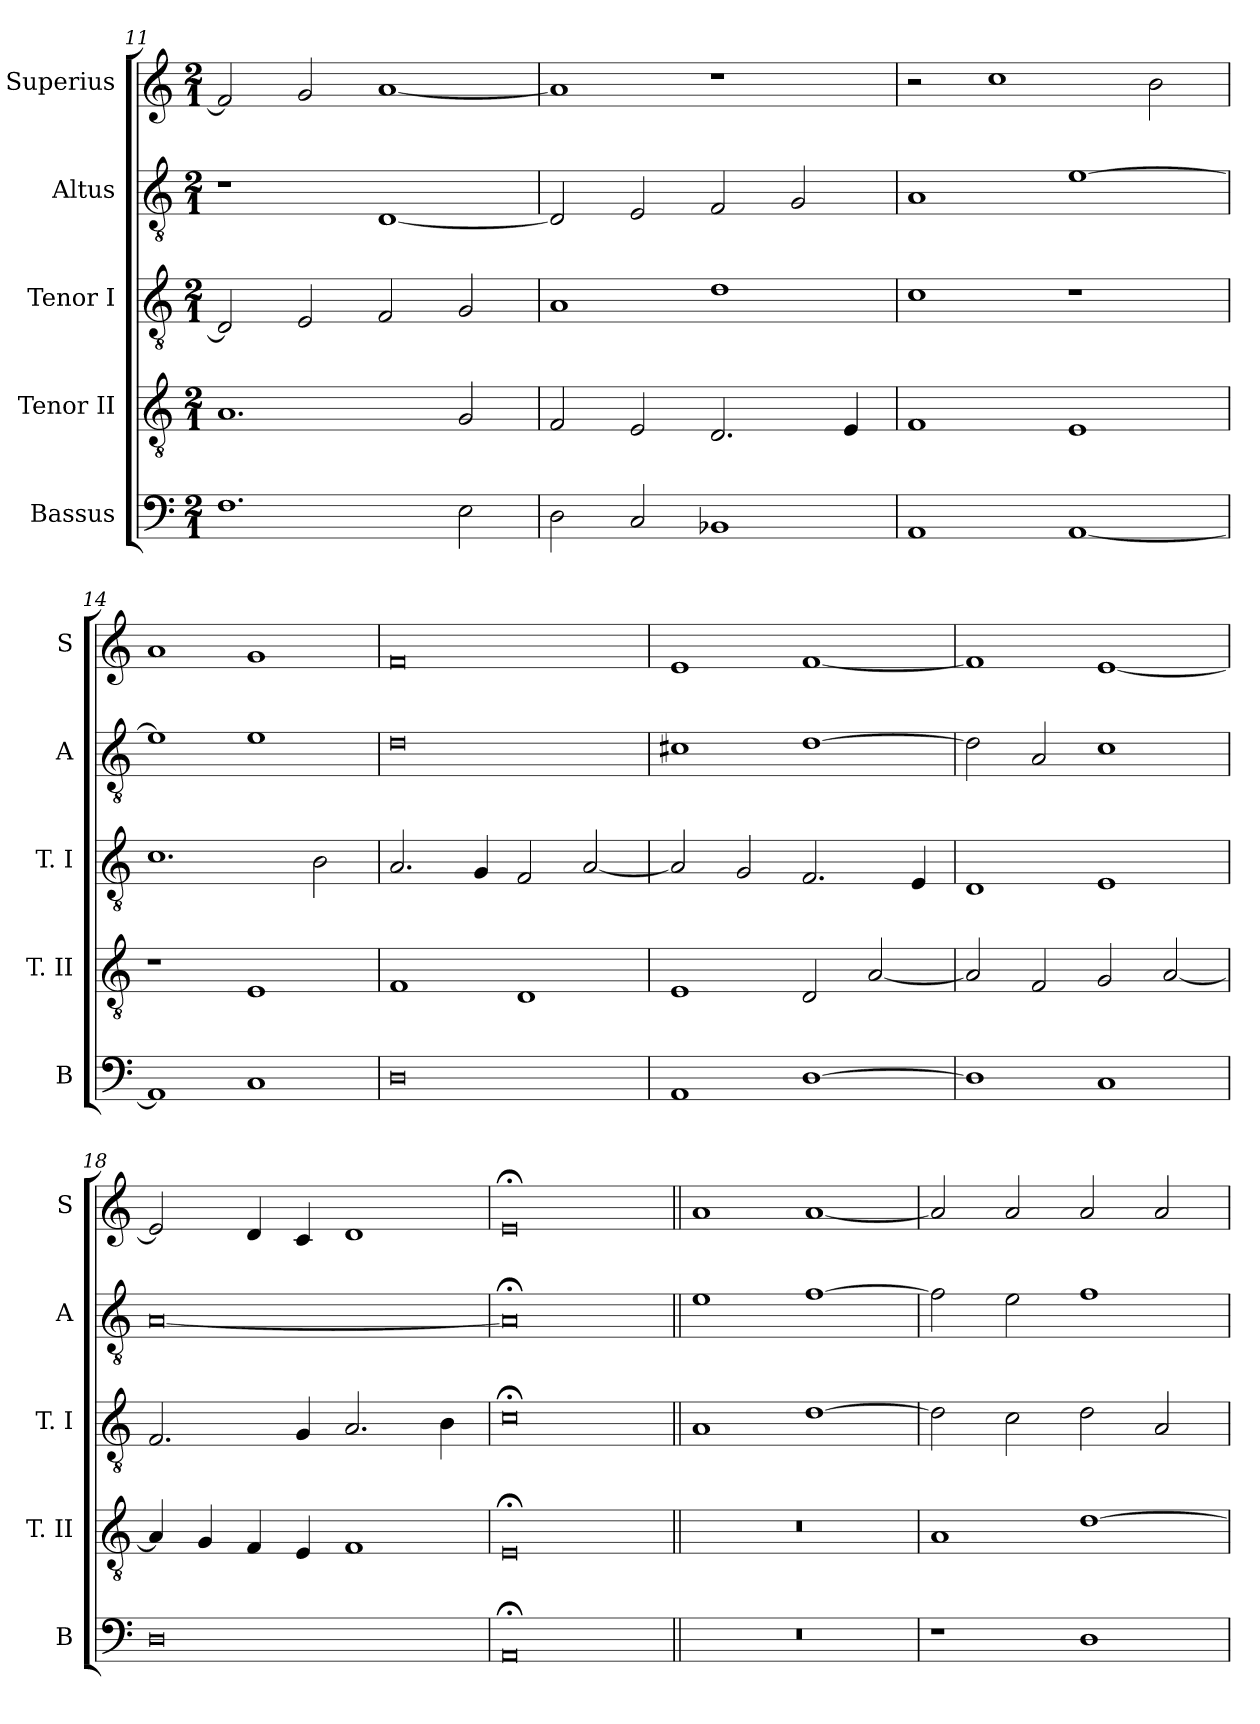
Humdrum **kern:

**kern	**kern	**kern	**kern	**kern
*part5	*part4	*part3	*part2	*part1
*staff5	*staff4	*staff3	*staff2	*staff1
*I"Bassus	*I"Tenor II	*I"Tenor I	*I"Altus	*I"Superius
*I'B	*I'T. II	*I'T. I	*I'A	*I'S
*clefF4	*clefGv2	*clefGv2	*clefGv2	*clefG2
*k[]	*k[]	*k[]	*k[]	*k[]
*C:	*C:	*C:	*C:	*C:
*M2/1	*M2/1	*M2/1	*M2/1	*M2/1
=11	=11	=11	=11	=11
1.F	1.A	2D]	1r	2f]
.	.	2E	.	2g
.	.	2F	[1D	[1a
2E	2G	2G	.	.
=12	=12	=12	=12	=12
2D	2F	1A	2D]	1a]
2C	2E	.	2E	.
1BB-X	2.D	1d	2F	1r
.	.	.	2G	.
.	4E	.	.	.
=13	=13	=13	=13	=13
1AA	1F	1c	1A	2r
.	.	.	.	1cc
[1AA	1E	1r	[1e	.
.	.	.	.	2b
=14	=14	=14	=14	=14
1AA]	1r	1.c	1e]	1a
1C	1E	.	1e	1g
.	.	2B	.	.
=15	=15	=15	=15	=15
0D	1F	2.A	0d	0f
.	.	4G	.	.
.	1D	2F	.	.
.	.	[2A	.	.
=16	=16	=16	=16	=16
1AA	1E	2A]	1c#X	1e
.	.	2G	.	.
[1D	2D	2.F	[1d	[1f
.	[2A	.	.	.
.	.	4E	.	.
=17	=17	=17	=17	=17
1D]	2A]	1D	2d]	1f]
.	2F	.	2A	.
1C	2G	1E	1c	[1e
.	[2A	.	.	.
=18	=18	=18	=18	=18
0D	4A]	2.F	[0A	2e]
.	4G	.	.	.
.	4F	.	.	4d
.	4E	4G	.	4c
.	1F	2.A	.	1d
.	.	4B	.	.
=19	=19	=19	=19	=19
0AA;<	0E;<	0c;<	0A;<]	0e;<
=20||	=20||	=20||	=20||	=20||
0r	0r	1A	1e	1a
.	.	[1d	[1f	[1a
=21	=21	=21	=21	=21
1r	1A	2d]	2f]	2a]
.	.	2c	2e	2a
1D	[1d	2d	1f	2a
.	.	2A	.	2a
=	=	=	=	=
*-	*-	*-	*-	*-
